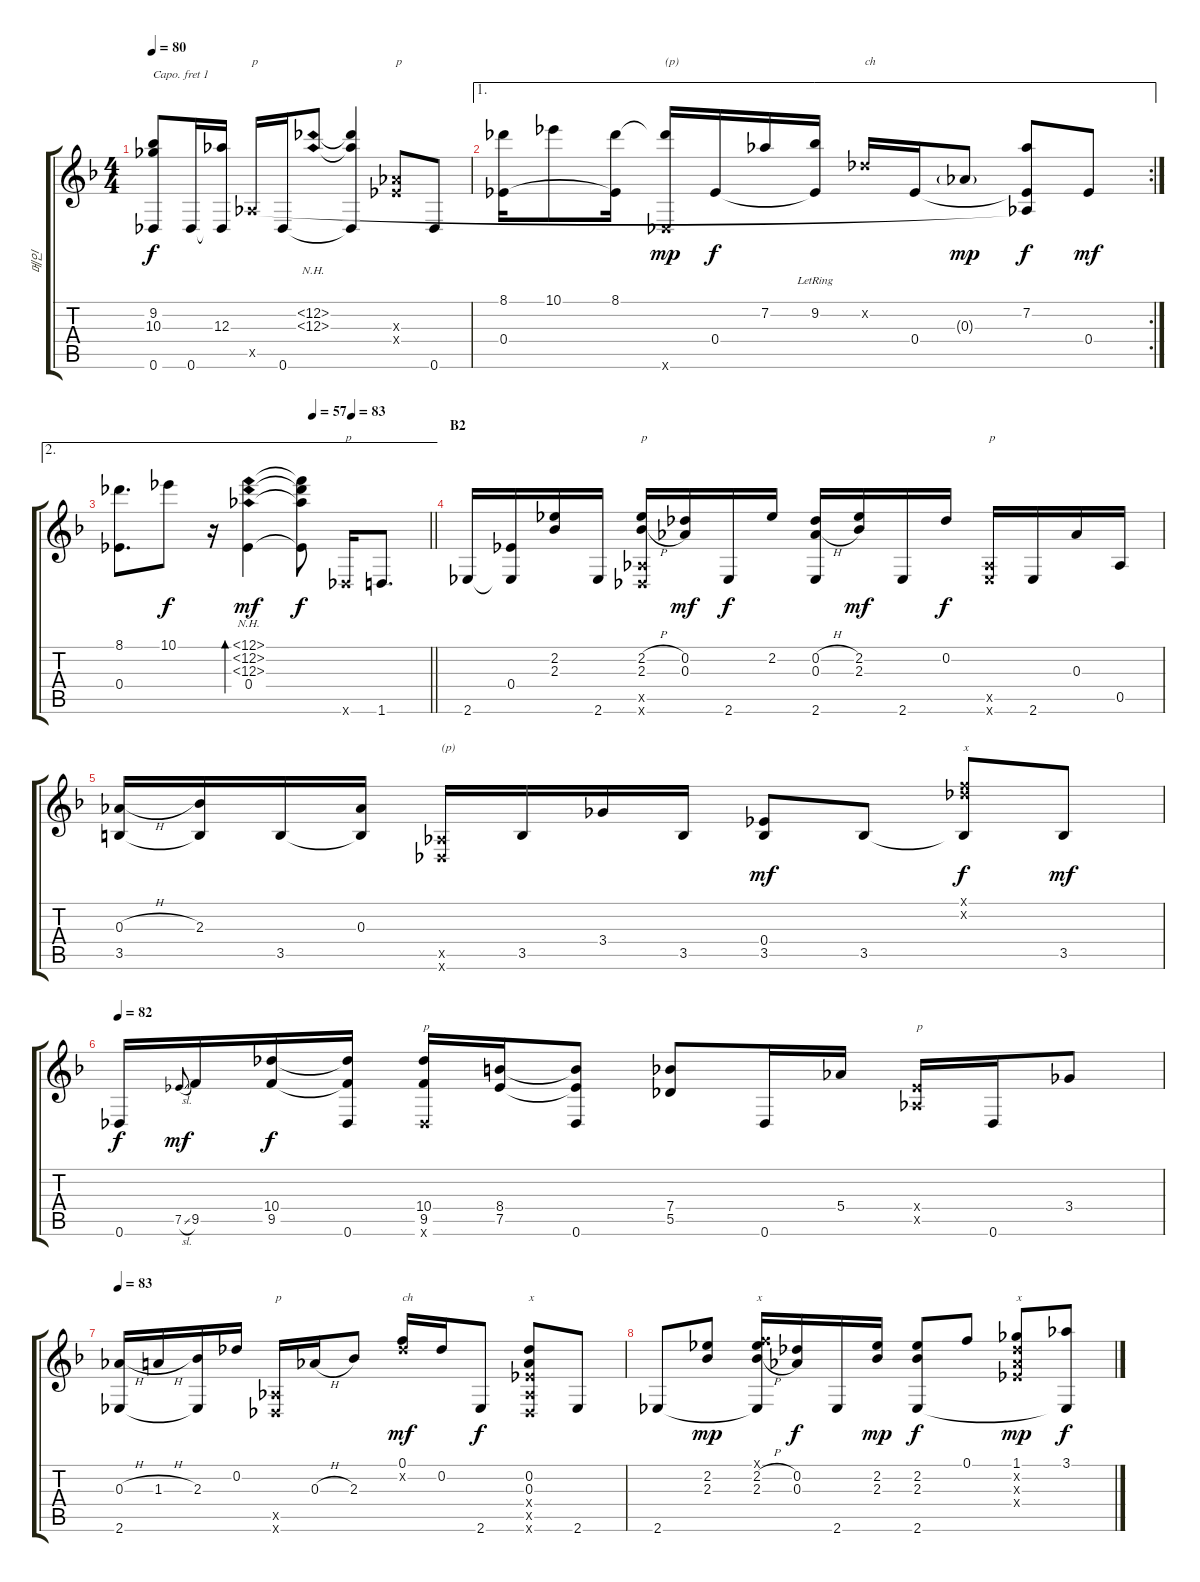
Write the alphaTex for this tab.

\track ("메인" "메인") {instrument acousticguitarsteel}
\staff {score tabs}
\capo 1
\tuning (E4 C4 G3 D3 G2 C2) {hide}
\ts (4 4)
\tempo 80
\clef g2
\ks f
(9.2 10.3 0.6).8{dy f} 0.6.16 (12.3 0.6{t}).16 0.5{x}.16{txt "p"} 0.6.16 (12.2{nh} 12.3{nh}).8 (12.2{t} 12.3{t} 0.6{t}).4 (0.3{x} 0.4{x}).8{txt "p"} 0.6.8 |
\ae 1
\rc 2
(8.1 0.4).16 10.1.8 (8.1 0.4{t}).16 (8.1{t} 0.6{x}).16{txt "(p)" dy mp} 0.4.16{dy f} 7.2.16 (9.2{lr} 0.4{t}).16 0.2{x}.16{txt "ch"} 0.4.16 0.3{g}.8{dy mp} (7.2 0.4{t} 0.5{t}).8{dy f} 0.4.8{dy mf} |
\ae 2
\tempo (57 0.625)
\tempo (83 0.75)
\barLineRight lightlight
(8.1 0.4).8{d} 10.1.8{dy f} r.16 (12.1{nh} 12.2{nh} 12.3{nh} 0.4).4{bd 120 dy mf} (12.1{t} 12.2{t} 12.3{t} 0.4{t}).8{dy f} 0.6{x}.16{txt "p"} 1.6.8{d} |
\section ("" "B2")
2.6.16 (0.4 2.6{t}).16 (2.2 2.3).16 2.6.16 (2.2{h} 2.3{h} 0.5{x} 0.6{x}).16{txt "p"} (0.2 0.3).16{dy mf} 2.6.16{dy f} 2.2.16 (0.2{h} 0.3{h} 2.6).16 (2.2 2.3).16{dy mf} 2.6.16 0.2.16{dy f} (0.5{x} 2.6{x}).16{txt "p"} 2.6.16 0.3.16 0.5.16 |
(0.3{h} 3.5).16 (2.3 3.5{t}).16 3.5.16 (0.3 3.5{t}).16 (0.5{x} 0.6{x}).16{txt "(p)"} 3.5.16 3.4.16 3.5.16 (0.4 3.5).8{dy mf} 3.5.8 (0.1{x} 0.2{x} 3.5{t}).8{txt "x" dy f} 3.5.8{dy mf} |
\tempo 82
0.6.16{dy f} 7.5{sl}.8{gr onbeat dy mf} 9.5.16 (10.4 9.5).16{dy f} (10.4{t} 9.5{t} 0.6).16 (10.4 9.5 0.6{x}).16{txt "p"} (8.4 7.5).16 (8.4{t} 7.5{t} 0.6).8 (7.4 5.5).8 0.6.16 5.4.16 (0.4{x} 0.5{x}).16{txt "p"} 0.6.16 3.4.8 |
\tempo 83
(0.3{h} 2.6).16 1.3{h}.16 (2.3 2.6{t}).16 0.2.16 (0.5{x} 0.6{x}).16{txt "p"} 0.3{h}.16 2.3.8 (0.1 0.2{x}).16{txt "ch" dy mf} 0.2.16 2.6.8{dy f} (0.2 0.3 0.4{x} 0.5{x} 0.6{x}).8{txt "x"} 2.6.8 |
2.6.8 (2.2 2.3).8{dy mp} (0.1{x} 2.2{h} 2.3{h} 2.6{t}).16{txt "x"} (0.2 0.3).16{dy f} 2.6.16 (2.2 2.3).16{dy mp} (2.2 2.3 2.6).8{dy f} 0.1.8 (1.1 0.2{x} 0.3{x} 0.4{x}).8{txt "x" dy mp} (3.1 2.6{t}).8{dy f}
